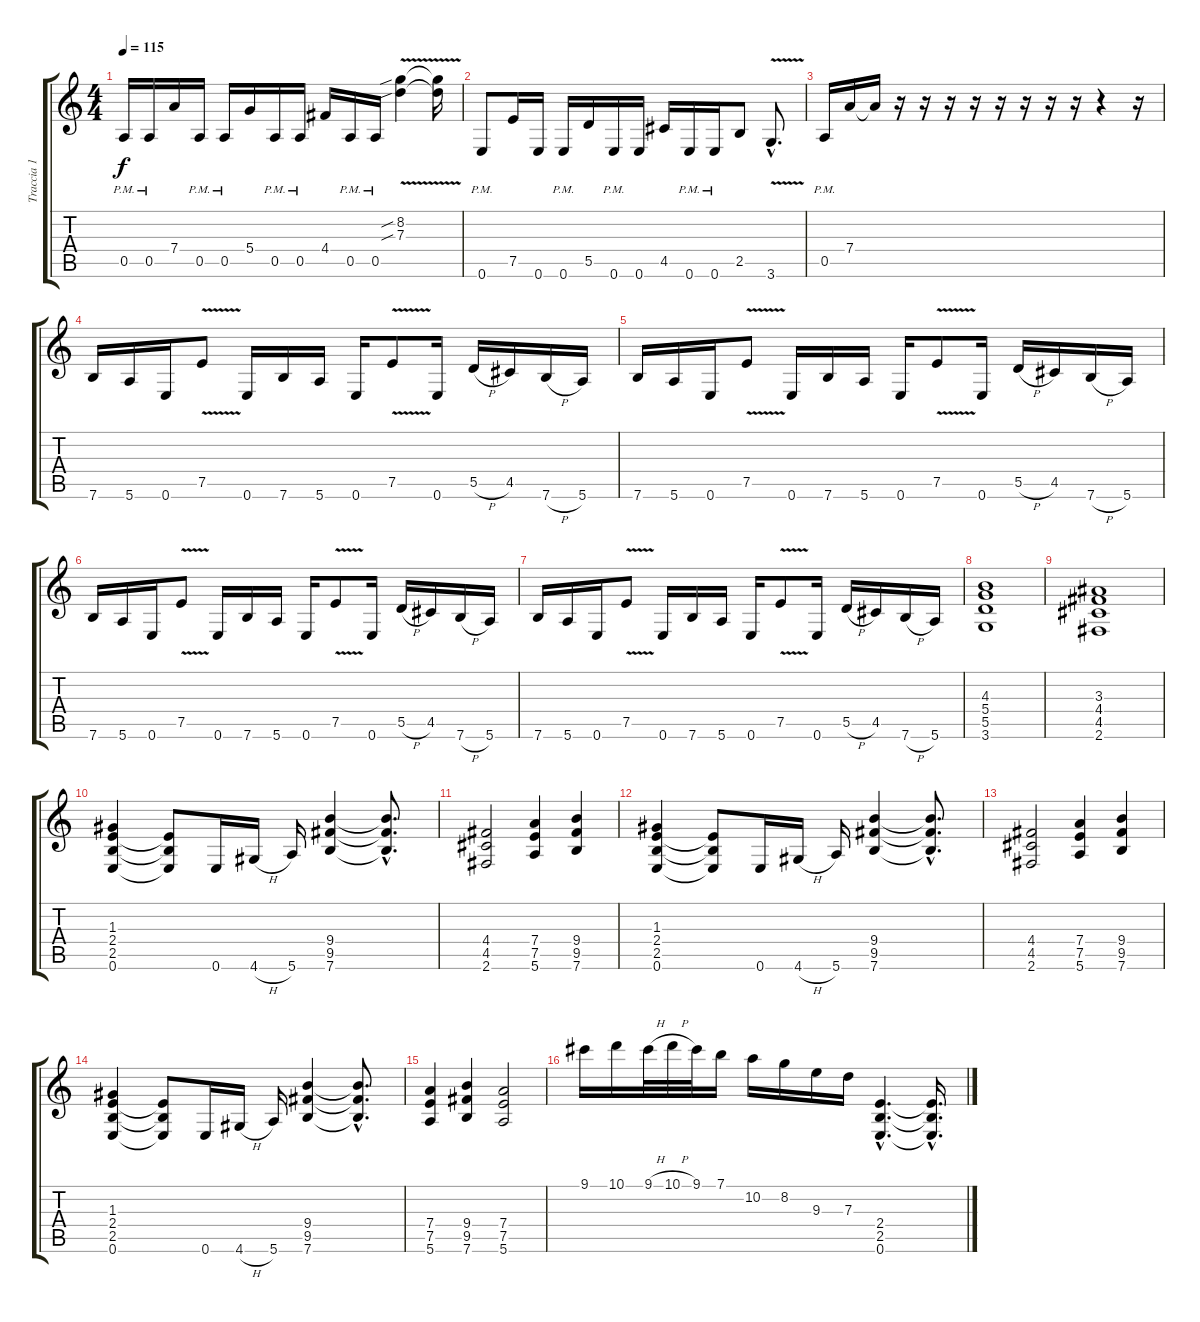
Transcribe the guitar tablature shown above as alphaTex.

\track ("Traccia 1" "Traccia 1") {instrument distortionguitar}
\staff {score tabs}
\tuning (E4 B3 G3 D3 A2 E2) {hide}
\ts (4 4)
\tempo 115
\clef g2
\ks c
0.5{pm}.16{dy f} 0.5{pm}.16 7.4.16 0.5{pm}.16 0.5{pm}.16 5.4.16 0.5{pm}.16 0.5{pm}.16 4.4.16 0.5{pm}.16 0.5{pm}.16 (8.2{v sib} 7.3{v sib}).4 (8.2{t} 7.3{t}).16 |
0.6{pm}.8 7.5.16 0.6.16 0.6{pm}.16 5.5.16 0.6{pm}.16 0.6.16 4.5.16 0.6{pm}.16 0.6{pm}.16 2.5.8 3.6{v hac}.8{d} |
0.5{pm}.16 7.4.16 7.4{t}.16 r.16 r.16 r.16 r.16 r.16 r.16 r.16 r.16 r.4 r.16 |
7.6.16 5.6.16 0.6.16 7.5{v}.8 0.6.16 7.6.16 5.6.16 0.6.16 7.5{v}.8 0.6.16 5.5{h}.16 4.5.16 7.6{h}.16 5.6.16 |
7.6.16 5.6.16 0.6.16 7.5{v}.8 0.6.16 7.6.16 5.6.16 0.6.16 7.5{v}.8 0.6.16 5.5{h}.16 4.5.16 7.6{h}.16 5.6.16 |
7.6.16 5.6.16 0.6.16 7.5{v}.8 0.6.16 7.6.16 5.6.16 0.6.16 7.5{v}.8 0.6.16 5.5{h}.16 4.5.16 7.6{h}.16 5.6.16 |
7.6.16 5.6.16 0.6.16 7.5{v}.8 0.6.16 7.6.16 5.6.16 0.6.16 7.5{v}.8 0.6.16 5.5{h}.16 4.5.16 7.6{h}.16 5.6.16 |
(4.3 5.4 5.5 3.6).1 |
(3.3 4.4 4.5 2.6).1 |
(1.3 2.4 2.5 0.6).4 (2.4{t} 2.5{t} 0.6{t}).8 0.6.16 4.6{h}.16 5.6.16 (9.4 9.5 7.6).4 (9.4{hac t} 9.5{hac t} 7.6{hac t}).8{d} |
(4.4 4.5 2.6).2 (7.4 7.5 5.6).4 (9.4 9.5 7.6).4 |
(1.3 2.4 2.5 0.6).4 (2.4{t} 2.5{t} 0.6{t}).8 0.6.16 4.6{h}.16 5.6.16 (9.4 9.5 7.6).4 (9.4{hac t} 9.5{hac t} 7.6{hac t}).8{d} |
(4.4 4.5 2.6).2 (7.4 7.5 5.6).4 (9.4 9.5 7.6).4 |
(1.3 2.4 2.5 0.6).4 (2.4{t} 2.5{t} 0.6{t}).8 0.6.16 4.6{h}.16 5.6.16 (9.4 9.5 7.6).4 (9.4{hac t} 9.5{hac t} 7.6{hac t}).8{d} |
(7.4 7.5 5.6).4 (9.4 9.5 7.6).4 (7.4 7.5 5.6).2 |
9.1.16 10.1.16 9.1{h}.32 10.1{h}.32 9.1.32 7.1.16 10.2.16 8.2.16 9.3.16 7.3.16 (2.4{hac} 2.5{hac} 0.6{hac}).4{d} (2.4{hac t} 2.5{hac t} 0.6{hac t}).16{d}
